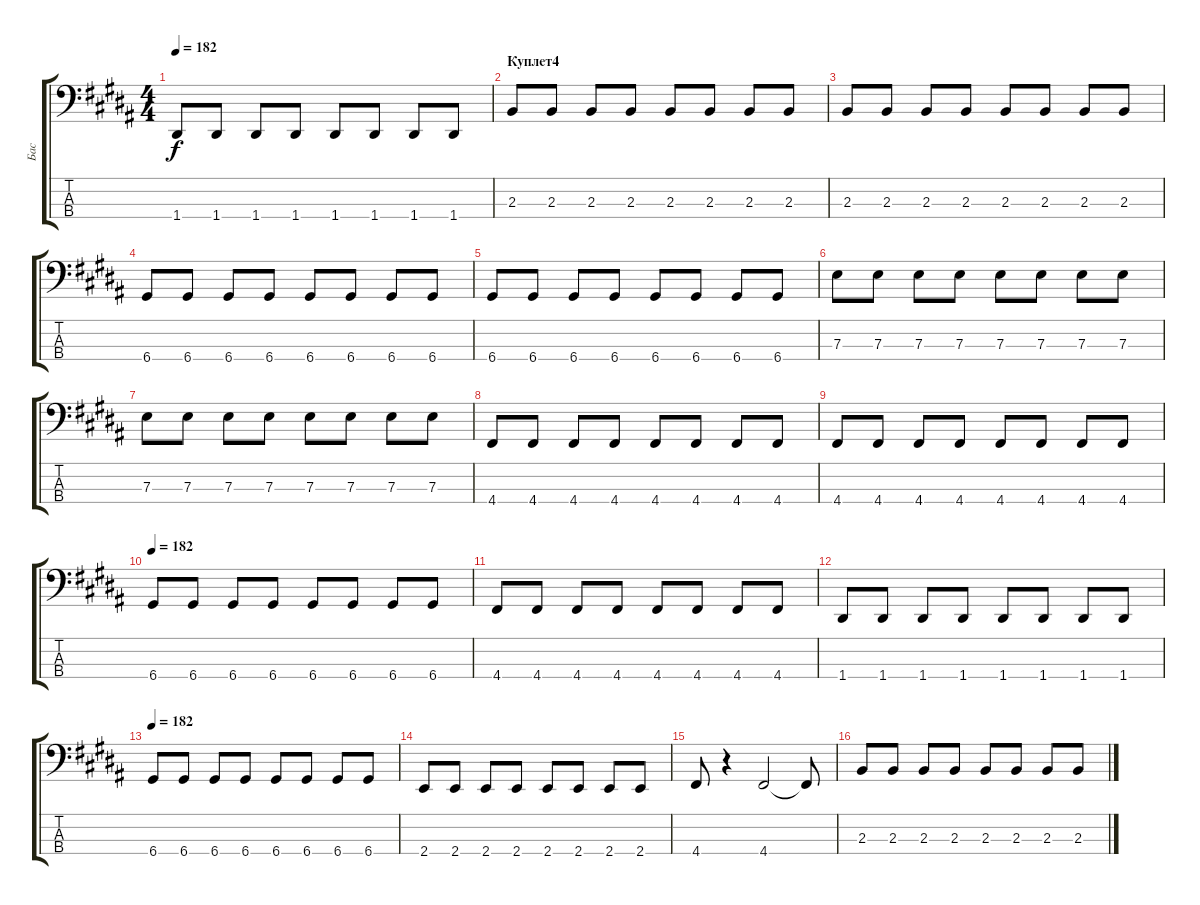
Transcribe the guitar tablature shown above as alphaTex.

\track ("Бас" "Бас") {instrument electricbassfinger}
\staff {score tabs}
\tuning (G2 D2 A1 D1) {hide}
\ts (4 4)
\tempo 182
\clef f4
\ks b
1.4.8{dy f} 1.4.8 1.4.8 1.4.8 1.4.8 1.4.8 1.4.8 1.4.8 |
\section ("" "Куплет4")
2.3.8{volume 12} 2.3.8 2.3.8 2.3.8 2.3.8 2.3.8 2.3.8 2.3.8 |
2.3.8 2.3.8 2.3.8 2.3.8 2.3.8 2.3.8 2.3.8 2.3.8 |
6.4.8 6.4.8 6.4.8 6.4.8 6.4.8 6.4.8 6.4.8 6.4.8 |
6.4.8 6.4.8 6.4.8 6.4.8 6.4.8 6.4.8 6.4.8 6.4.8 |
7.3.8 7.3.8 7.3.8 7.3.8 7.3.8 7.3.8 7.3.8 7.3.8 |
7.3.8 7.3.8 7.3.8 7.3.8 7.3.8 7.3.8 7.3.8 7.3.8 |
4.4.8 4.4.8 4.4.8 4.4.8 4.4.8 4.4.8 4.4.8 4.4.8 |
4.4.8 4.4.8 4.4.8 4.4.8 4.4.8 4.4.8 4.4.8 4.4.8 |
\tempo 182
6.4.8{volume 16} 6.4.8 6.4.8 6.4.8 6.4.8 6.4.8 6.4.8 6.4.8 |
4.4.8 4.4.8 4.4.8 4.4.8 4.4.8 4.4.8 4.4.8 4.4.8 |
1.4.8 1.4.8 1.4.8 1.4.8 1.4.8 1.4.8 1.4.8 1.4.8 |
\tempo 182
6.4.8 6.4.8 6.4.8 6.4.8 6.4.8 6.4.8 6.4.8 6.4.8 |
2.4.8 2.4.8 2.4.8 2.4.8 2.4.8 2.4.8 2.4.8 2.4.8 |
4.4.8 r.4 4.4.2 4.4{t}.8 |
2.3.8 2.3.8 2.3.8 2.3.8 2.3.8 2.3.8 2.3.8 2.3.8
